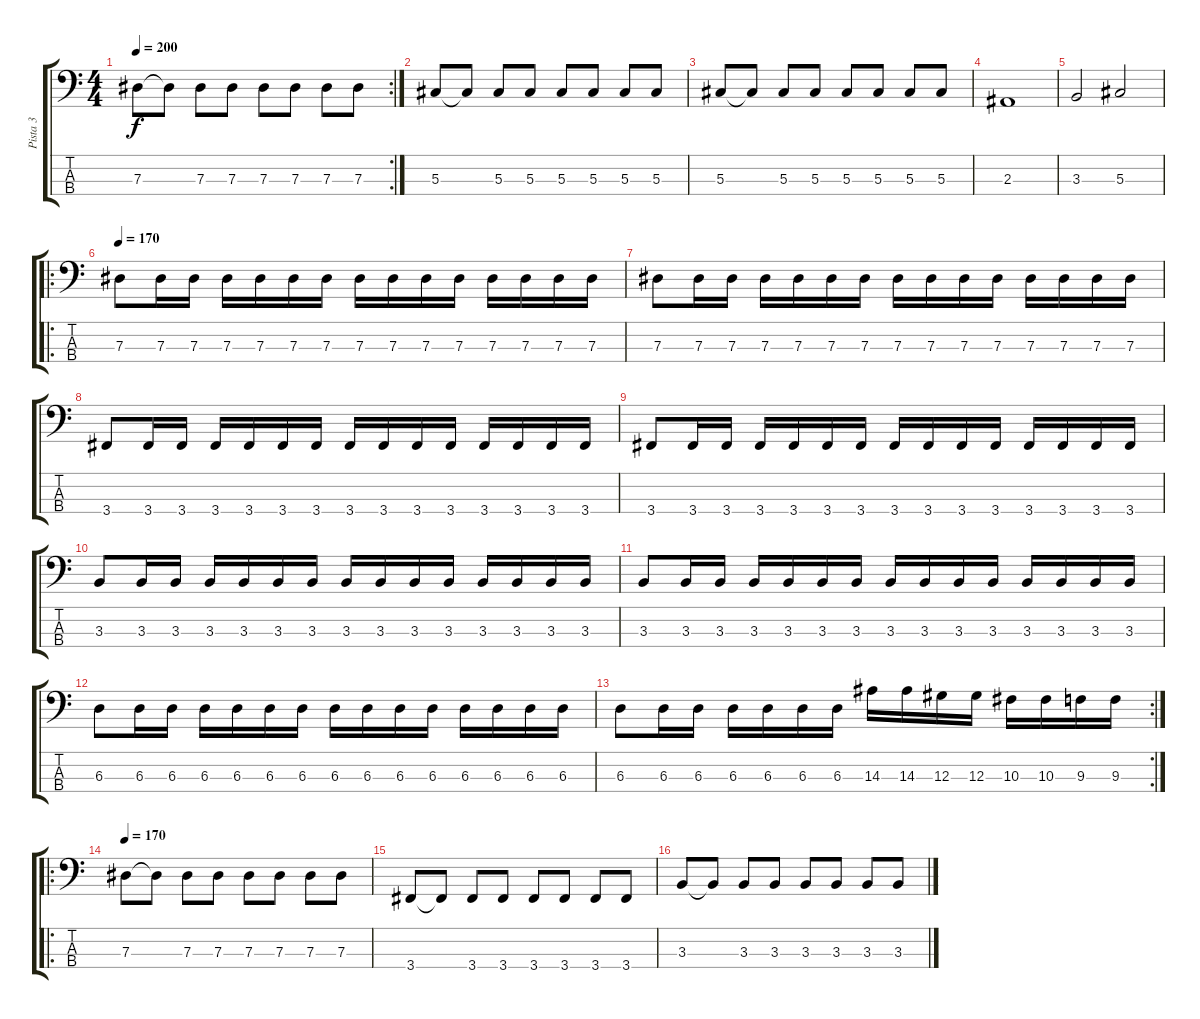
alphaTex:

\track ("Pista 3" "Pista 3") {instrument electricbassfinger}
\staff {score tabs}
\tuning (Gb2 Db2 Ab1 Eb1) {hide}
\rc 2
\ts (4 4)
\tempo 200
\clef f4
\ks c
7.3.8{dy f} 7.3{t}.8 7.3.8 7.3.8 7.3.8 7.3.8 7.3.8 7.3.8 |
5.3.8 5.3{t}.8 5.3.8 5.3.8 5.3.8 5.3.8 5.3.8 5.3.8 |
5.3.8 5.3{t}.8 5.3.8 5.3.8 5.3.8 5.3.8 5.3.8 5.3.8 |
2.3.1 |
3.3.2 5.3.2 |
\ro
\tempo 170
7.3.8 7.3.16 7.3.16 7.3.16 7.3.16 7.3.16 7.3.16 7.3.16 7.3.16 7.3.16 7.3.16 7.3.16 7.3.16 7.3.16 7.3.16 |
7.3.8 7.3.16 7.3.16 7.3.16 7.3.16 7.3.16 7.3.16 7.3.16 7.3.16 7.3.16 7.3.16 7.3.16 7.3.16 7.3.16 7.3.16 |
3.4.8 3.4.16 3.4.16 3.4.16 3.4.16 3.4.16 3.4.16 3.4.16 3.4.16 3.4.16 3.4.16 3.4.16 3.4.16 3.4.16 3.4.16 |
3.4.8 3.4.16 3.4.16 3.4.16 3.4.16 3.4.16 3.4.16 3.4.16 3.4.16 3.4.16 3.4.16 3.4.16 3.4.16 3.4.16 3.4.16 |
3.3.8 3.3.16 3.3.16 3.3.16 3.3.16 3.3.16 3.3.16 3.3.16 3.3.16 3.3.16 3.3.16 3.3.16 3.3.16 3.3.16 3.3.16 |
3.3.8 3.3.16 3.3.16 3.3.16 3.3.16 3.3.16 3.3.16 3.3.16 3.3.16 3.3.16 3.3.16 3.3.16 3.3.16 3.3.16 3.3.16 |
6.3.8 6.3.16 6.3.16 6.3.16 6.3.16 6.3.16 6.3.16 6.3.16 6.3.16 6.3.16 6.3.16 6.3.16 6.3.16 6.3.16 6.3.16 |
\rc 2
6.3.8 6.3.16 6.3.16 6.3.16 6.3.16 6.3.16 6.3.16 14.3.16 14.3.16 12.3.16 12.3.16 10.3.16 10.3.16 9.3.16 9.3.16 |
\ro
\tempo 170
7.3.8 7.3{t}.8 7.3.8 7.3.8 7.3.8 7.3.8 7.3.8 7.3.8 |
3.4.8 3.4{t}.8 3.4.8 3.4.8 3.4.8 3.4.8 3.4.8 3.4.8 |
3.3.8 3.3{t}.8 3.3.8 3.3.8 3.3.8 3.3.8 3.3.8 3.3.8
